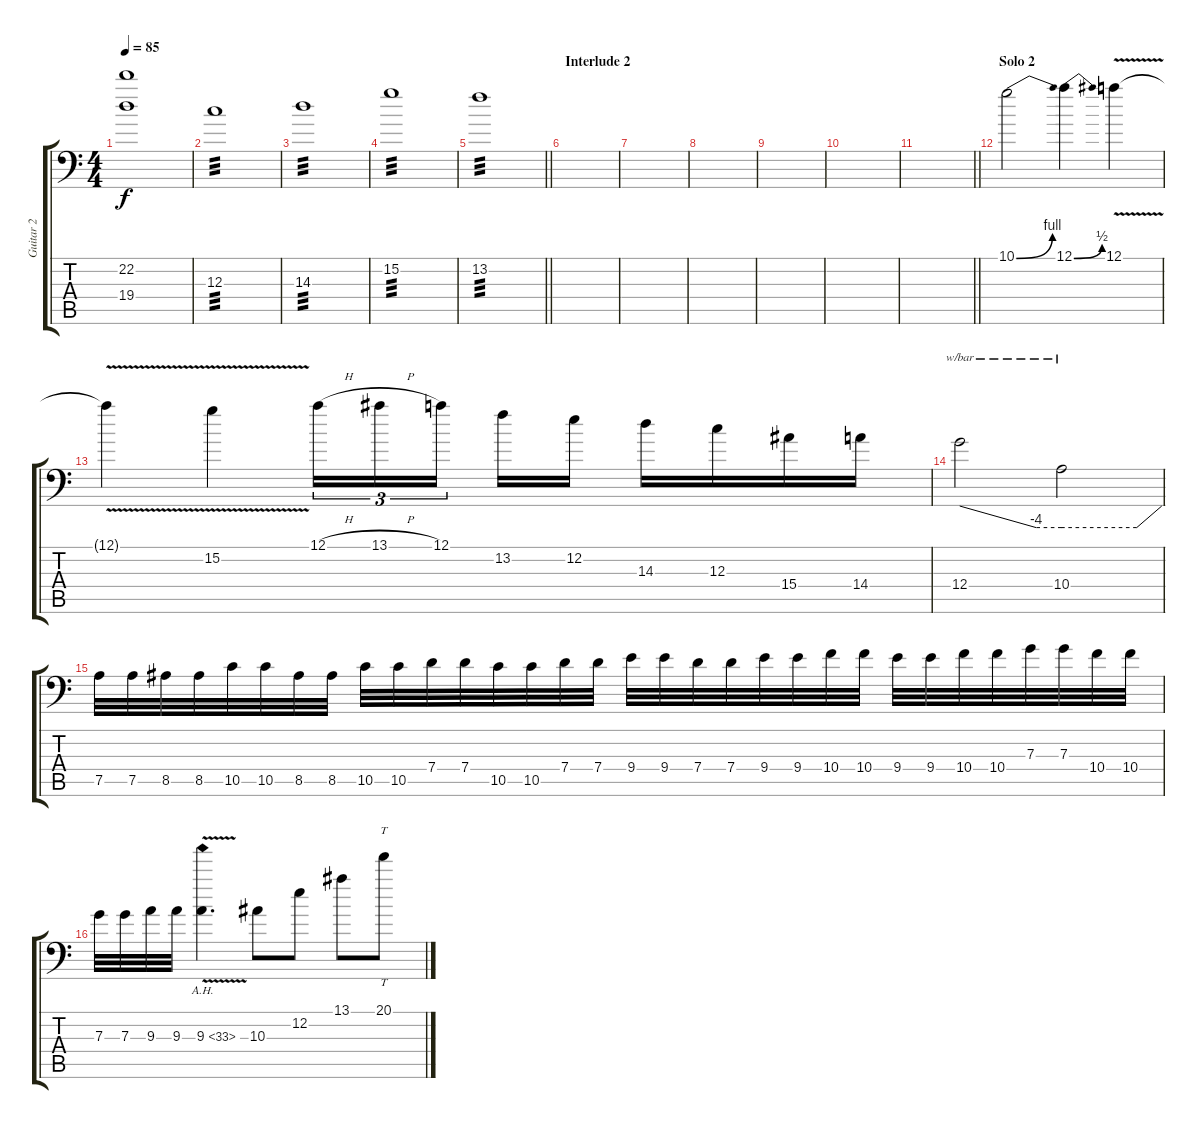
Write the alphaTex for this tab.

\track ("Guitar 2" "Guitar 2") {instrument distortionguitar}
\staff {score tabs}
\tuning (A3 E3 C3 G2 D2 A1) {hide}
\ts (4 4)
\tempo 85
\clef f4
\ks c
(22.2 19.4).1{dy f} |
12.3.1{tp 3} |
14.3.1{tp 3} |
15.2.1{tp 3} |
\barLineRight lightlight
13.2.1{tp 3} |
\section ("" "Interlude 2")
|
|
|
|
|
\barLineRight lightlight
|
\section ("" "Solo 2")
10.1{be (bend 0 0 60 4)}.2 12.1{be (bend 0 0 60 2)}.4 12.1{v}.4 |
12.1{t}.4 15.2{v}.4 12.1{h}.16{tu (3 2)} 13.1{h}.16{tu (3 2)} 12.1.16{tu (3 2) beam splitsecondary} 13.2.16 12.2.16 14.3.16 12.3.16 15.4.16 14.4.16 |
12.4.2{tbe (custom default 0 0 45 -16 60 -16)} 10.4.2{tbe (custom default 0 -16 45 -16 60 0)} |
7.5.32 7.5.32 8.5.32 8.5.32 10.5.32 10.5.32 8.5.32 8.5.32 10.5.32 10.5.32 7.4.32 7.4.32 10.5.32 10.5.32 7.4.32 7.4.32 9.4.32 9.4.32 7.4.32 7.4.32 9.4.32 9.4.32 10.4.32 10.4.32 9.4.32 9.4.32 10.4.32 10.4.32 7.3.32 7.3.32 10.4.32 10.4.32 |
7.3.32 7.3.32 9.3.32 9.3.32 9.3{ah 24 v}.4{d} 10.3.8 12.2.8 13.1.8 20.1{h}.8{tt}
